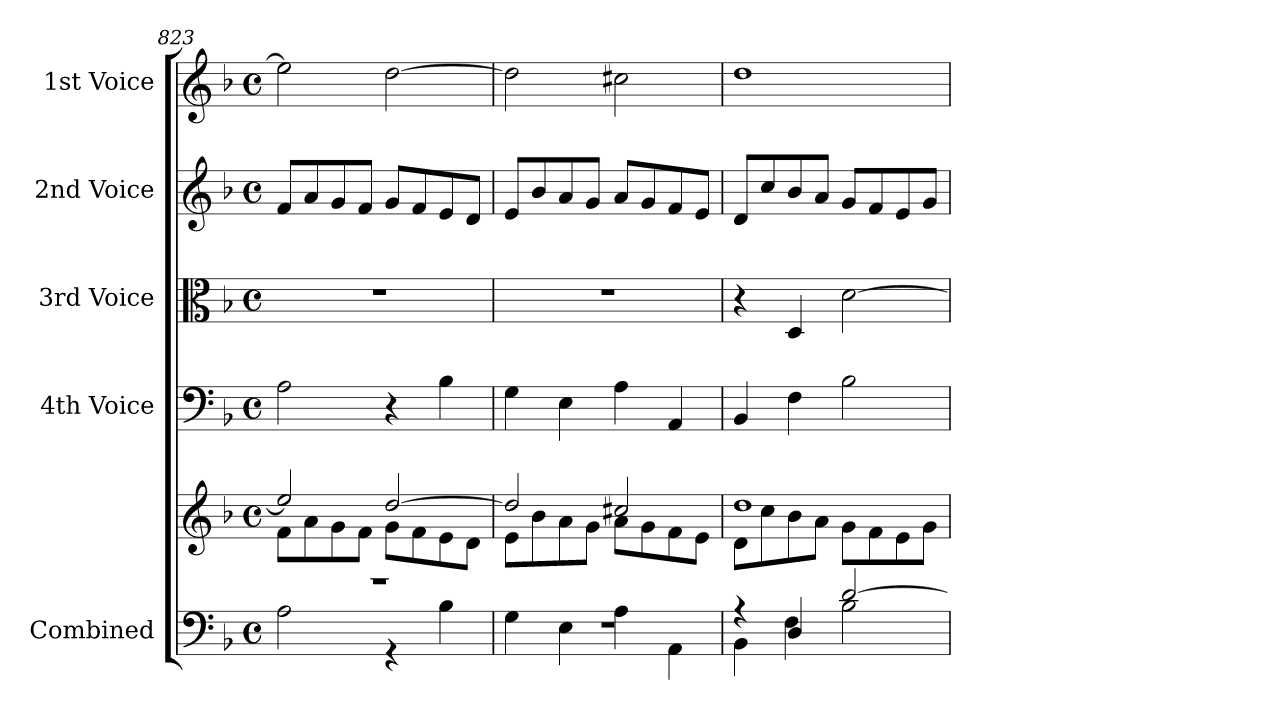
**kern	**kern	**kern	**kern	**kern	**kern
*part5	*part5	*part4	*part3	*part2	*part1
*staff6	*staff5	*staff4	*staff3	*staff2	*staff1
*I"Combined	*	*I"4th Voice	*I"3rd Voice	*I"2nd Voice	*I"1st Voice
*clefF4	*clefG2	*clefF4	*clefC3	*clefG2	*clefG2
*k[b-]	*k[b-]	*k[b-]	*k[b-]	*k[b-]	*k[b-]
*M4/4	*M4/4	*M4/4	*M4/4	*M4/4	*M4/4
*met(c)	*met(c)	*met(c)	*met(c)	*met(c)	*met(c)
=823	=823	=823	=823	=823	=823
*^	*^	*	*	*	*
1r	2A\	2ee/]	8f\L	2A\	1r	8f/L	2ee\]
.	.	.	8a\	.	.	8a/	.
.	.	.	8g\	.	.	8g/	.
.	.	.	8f\J	.	.	8f/J	.
.	4r	[2dd/	8g\L	4r	.	8g/L	[2dd\
.	.	.	8f\	.	.	8f/	.
.	4B-\	.	8e\	4B-\	.	8e/	.
.	.	.	8d\J	.	.	8d/J	.
=824	=824	=824	=824	=824	=824	=824	=824
1rF	4G\	2dd/]	8e\L	4G\	1r	8e/L	2dd\]
.	.	.	8b-\	.	.	8b-/	.
.	4E\	.	8a\	4E\	.	8a/	.
.	.	.	8g\J	.	.	8g/J	.
.	4A\	2cc#X/	8a\L	4A\	.	8a/L	2cc#X\
.	.	.	8g\	.	.	8g/	.
.	4AA\	.	8f\	4AA/	.	8f/	.
.	.	.	8e\J	.	.	8e/J	.
=825	=825	=825	=825	=825	=825	=825	=825
4r	4BB-\	1dd	8d\L	4BB-/	4r	8d/L	1dd
.	.	.	8cc\	.	.	8cc/	.
4D/	4F\	.	8b-\	4F\	4D/	8b-/	.
.	.	.	8a\J	.	.	8a/J	.
[2d/	2B-\	.	8g\L	2B-\	[2d\	8g/L	.
.	.	.	8f\	.	.	8f/	.
.	.	.	8e\	.	.	8e/	.
.	.	.	8g\J	.	.	8g/J	.
*v	*v	*	*	*	*	*	*
*	*v	*v	*	*	*	*
=	=	=	=	=	=
*-	*-	*-	*-	*-	*-
